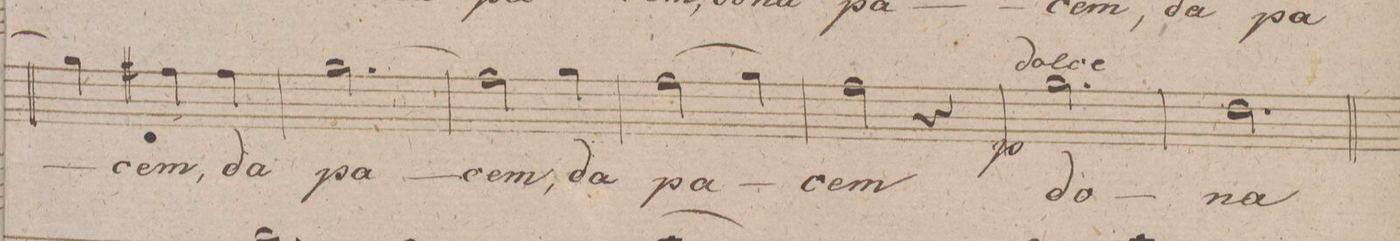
**kern	**text	**dynam
*I"Soprano	*	*
*clefC1	*	*
*k[f#c#g#d#]	*	*
*M3/4	*	*
4ee]	.	.
4dd#X	-cem,	.
4dd#	da	.
=105	=105	=105
(>2.ee	pa-	.
=106	=106	=106
2dd#)	-cem,	.
4ee	da	.
=107	=107	=107
(>2dd#	pa-	.
4ee)	.	.
=108	=108	=108
2dd#	-cem,	.
4r	.	.
=109	=109	=109
2.ee	do-	p
=110	=110	=110
2.b	-na	.
=111	=111	=111
*-	*-	*-
